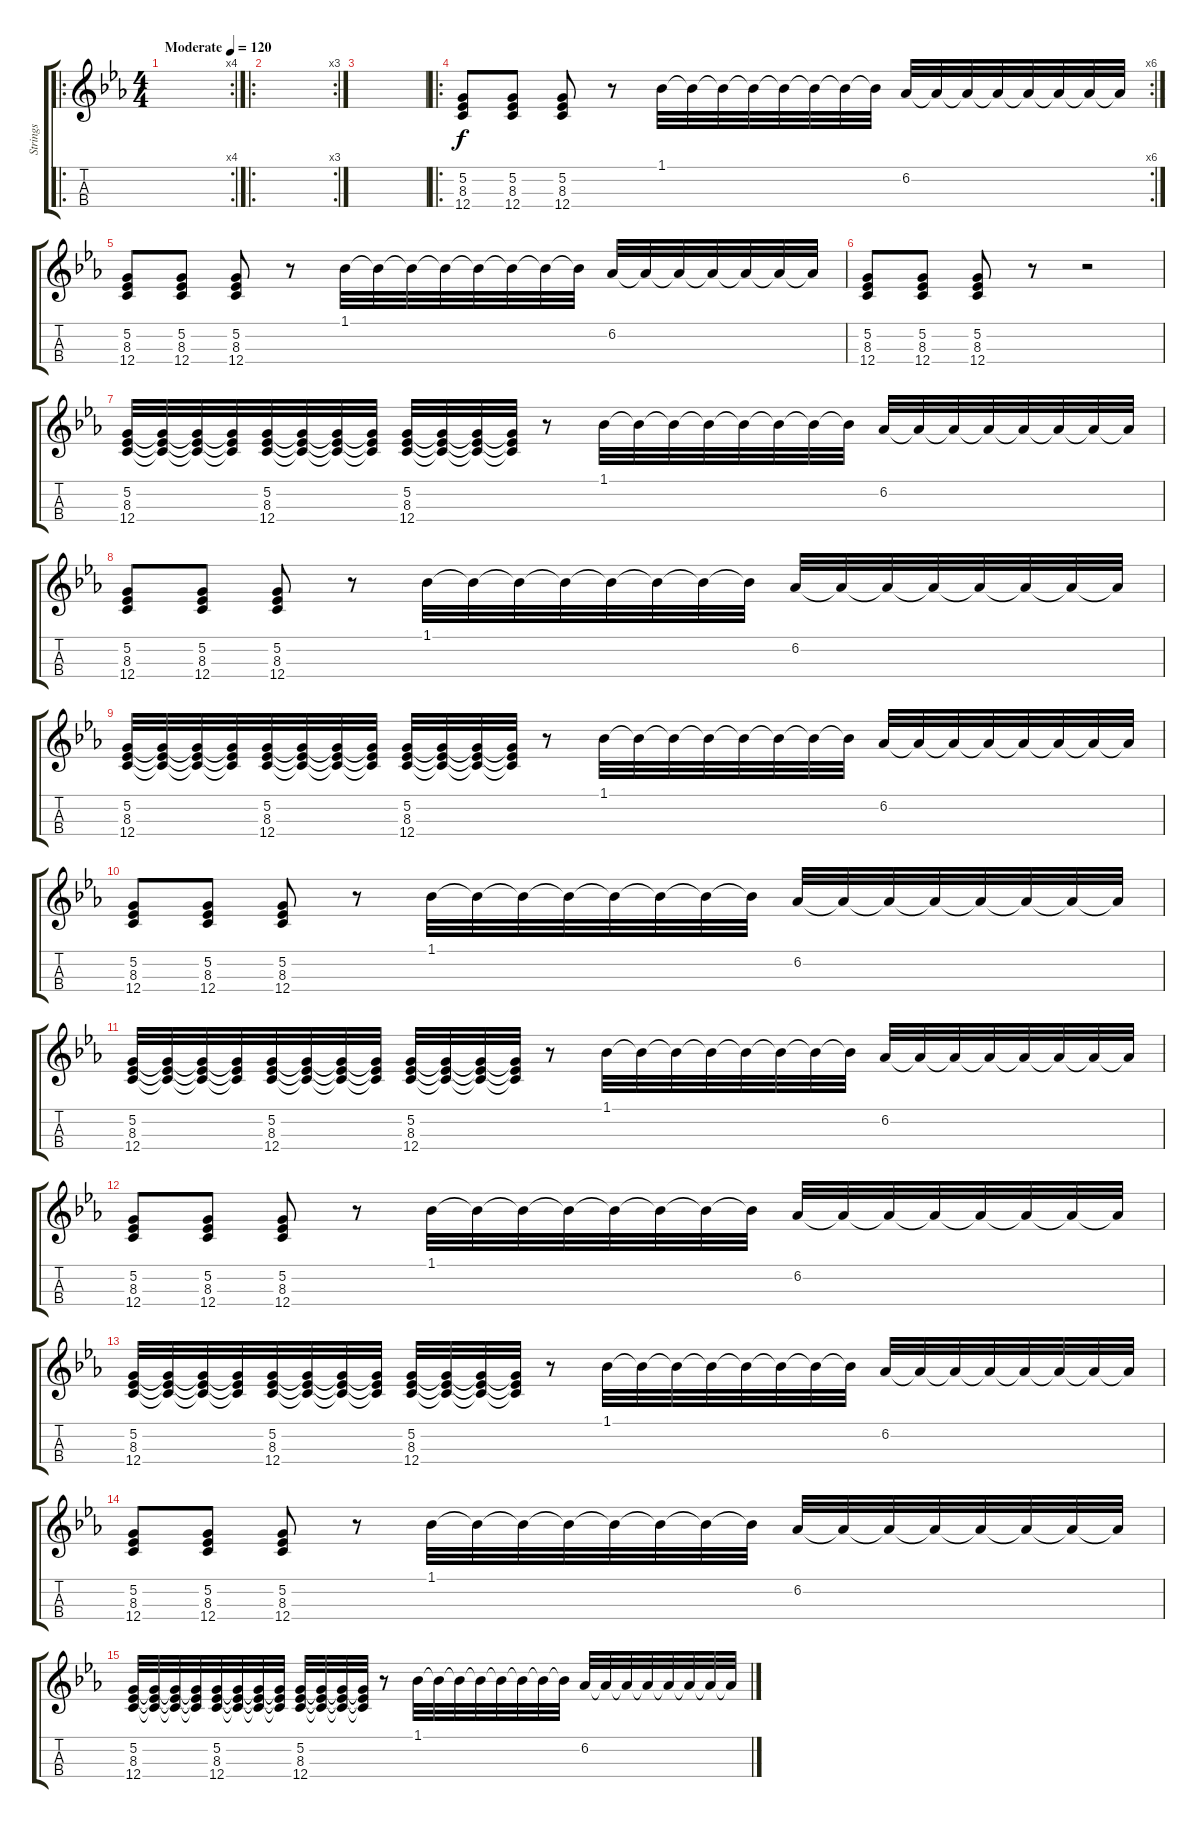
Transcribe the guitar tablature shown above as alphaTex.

\track ("Strings" "Strings") {instrument pad8sweep}
\staff {score tabs}
\tuning (A4 D4 G3 C3) {hide}
\ro
\rc 4
\ts (4 4)
\tempo (120 "Moderate")
\clef g2
\ks eb
|
\ro
\rc 3
|
|
\ro
\rc 6
(5.2 8.3 12.4).8 (5.2 8.3 12.4).8 (5.2 8.3 12.4).8 r.8 1.1.32{balance 16} 1.1{t}.32{balance 0} 1.1{t}.32{balance 16} 1.1{t}.32{balance 0} 1.1{t}.32{balance 16} 1.1{t}.32{balance 0} 1.1{t}.32{balance 16} 1.1{t}.32{balance 0} 6.2.32{balance 16} 6.2{t}.32{balance 0} 6.2{t}.32{balance 16} 6.2{t}.32{balance 0} 6.2{t}.32{balance 16} 6.2{t}.32{balance 0} 6.2{t}.32{balance 16} 6.2{t}.32{balance 0} |
(5.2 8.3 12.4).8 (5.2 8.3 12.4).8 (5.2 8.3 12.4).8 r.8 1.1.32{balance 16} 1.1{t}.32{balance 0} 1.1{t}.32{balance 16} 1.1{t}.32{balance 0} 1.1{t}.32{balance 16} 1.1{t}.32{balance 0} 1.1{t}.32{balance 16} 1.1{t}.32{balance 0} 6.2.32{balance 16} 6.2{t}.32{balance 0} 6.2{t}.32{balance 16} 6.2{t}.32{balance 0} 6.2{t}.32{balance 16} 6.2{t}.32{balance 0} 6.2{t}.32{balance 16} |
(5.2 8.3 12.4).8 (5.2 8.3 12.4).8 (5.2 8.3 12.4).8 r.8 r.2 |
(5.2 8.3 12.4).32{balance 16} (5.2{t} 8.3{t} 12.4{t}).32{balance 0} (5.2{t} 8.3{t} 12.4{t}).32{balance 16} (5.2{t} 8.3{t} 12.4{t}).32{balance 0} (5.2 8.3 12.4).32{balance 16} (5.2{t} 8.3{t} 12.4{t}).32{balance 0} (5.2{t} 8.3{t} 12.4{t}).32{balance 16} (5.2{t} 8.3{t} 12.4{t}).32{balance 0} (5.2 8.3 12.4).32{balance 16} (5.2{t} 8.3{t} 12.4{t}).32{balance 0} (5.2{t} 8.3{t} 12.4{t}).32{balance 16} (5.2{t} 8.3{t} 12.4{t}).32{balance 0} r.8 1.1.32{balance 16} 1.1{t}.32{balance 0} 1.1{t}.32{balance 16} 1.1{t}.32{balance 0} 1.1{t}.32{balance 16} 1.1{t}.32{balance 0} 1.1{t}.32{balance 16} 1.1{t}.32{balance 0} 6.2.32{balance 16} 6.2{t}.32{balance 0} 6.2{t}.32{balance 16} 6.2{t}.32{balance 0} 6.2{t}.32{balance 16} 6.2{t}.32{balance 0} 6.2{t}.32{balance 16} 6.2{t}.32{balance 0} |
(5.2 8.3 12.4).8 (5.2 8.3 12.4).8 (5.2 8.3 12.4).8 r.8 1.1.32{balance 16} 1.1{t}.32{balance 0} 1.1{t}.32{balance 16} 1.1{t}.32{balance 0} 1.1{t}.32{balance 16} 1.1{t}.32{balance 0} 1.1{t}.32{balance 16} 1.1{t}.32{balance 0} 6.2.32{balance 16} 6.2{t}.32{balance 0} 6.2{t}.32{balance 16} 6.2{t}.32{balance 0} 6.2{t}.32{balance 16} 6.2{t}.32{balance 0} 6.2{t}.32{balance 16} 6.2{t}.32{balance 0} |
(5.2 8.3 12.4).32{balance 16} (5.2{t} 8.3{t} 12.4{t}).32{balance 0} (5.2{t} 8.3{t} 12.4{t}).32{balance 16} (5.2{t} 8.3{t} 12.4{t}).32{balance 0} (5.2 8.3 12.4).32{balance 16} (5.2{t} 8.3{t} 12.4{t}).32{balance 0} (5.2{t} 8.3{t} 12.4{t}).32{balance 16} (5.2{t} 8.3{t} 12.4{t}).32{balance 0} (5.2 8.3 12.4).32{balance 16} (5.2{t} 8.3{t} 12.4{t}).32{balance 0} (5.2{t} 8.3{t} 12.4{t}).32{balance 16} (5.2{t} 8.3{t} 12.4{t}).32{balance 0} r.8 1.1.32{balance 16} 1.1{t}.32{balance 0} 1.1{t}.32{balance 16} 1.1{t}.32{balance 0} 1.1{t}.32{balance 16} 1.1{t}.32{balance 0} 1.1{t}.32{balance 16} 1.1{t}.32{balance 0} 6.2.32{balance 16} 6.2{t}.32{balance 0} 6.2{t}.32{balance 16} 6.2{t}.32{balance 0} 6.2{t}.32{balance 16} 6.2{t}.32{balance 0} 6.2{t}.32{balance 16} 6.2{t}.32{balance 0} |
(5.2 8.3 12.4).8 (5.2 8.3 12.4).8 (5.2 8.3 12.4).8 r.8 1.1.32{balance 16} 1.1{t}.32{balance 0} 1.1{t}.32{balance 16} 1.1{t}.32{balance 0} 1.1{t}.32{balance 16} 1.1{t}.32{balance 0} 1.1{t}.32{balance 16} 1.1{t}.32{balance 0} 6.2.32{balance 16} 6.2{t}.32{balance 0} 6.2{t}.32{balance 16} 6.2{t}.32{balance 0} 6.2{t}.32{balance 16} 6.2{t}.32{balance 0} 6.2{t}.32{balance 16} 6.2{t}.32{balance 0} |
(5.2 8.3 12.4).32{balance 16} (5.2{t} 8.3{t} 12.4{t}).32{balance 0} (5.2{t} 8.3{t} 12.4{t}).32{balance 16} (5.2{t} 8.3{t} 12.4{t}).32{balance 0} (5.2 8.3 12.4).32{balance 16} (5.2{t} 8.3{t} 12.4{t}).32{balance 0} (5.2{t} 8.3{t} 12.4{t}).32{balance 16} (5.2{t} 8.3{t} 12.4{t}).32{balance 0} (5.2 8.3 12.4).32{balance 16} (5.2{t} 8.3{t} 12.4{t}).32{balance 0} (5.2{t} 8.3{t} 12.4{t}).32{balance 16} (5.2{t} 8.3{t} 12.4{t}).32{balance 0} r.8 1.1.32{balance 16} 1.1{t}.32{balance 0} 1.1{t}.32{balance 16} 1.1{t}.32{balance 0} 1.1{t}.32{balance 16} 1.1{t}.32{balance 0} 1.1{t}.32{balance 16} 1.1{t}.32{balance 0} 6.2.32{balance 16} 6.2{t}.32{balance 0} 6.2{t}.32{balance 16} 6.2{t}.32{balance 0} 6.2{t}.32{balance 16} 6.2{t}.32{balance 0} 6.2{t}.32{balance 16} 6.2{t}.32{balance 0} |
(5.2 8.3 12.4).8 (5.2 8.3 12.4).8 (5.2 8.3 12.4).8 r.8 1.1.32{balance 16} 1.1{t}.32{balance 0} 1.1{t}.32{balance 16} 1.1{t}.32{balance 0} 1.1{t}.32{balance 16} 1.1{t}.32{balance 0} 1.1{t}.32{balance 16} 1.1{t}.32{balance 0} 6.2.32{balance 16} 6.2{t}.32{balance 0} 6.2{t}.32{balance 16} 6.2{t}.32{balance 0} 6.2{t}.32{balance 16} 6.2{t}.32{balance 0} 6.2{t}.32{balance 16} 6.2{t}.32{balance 0} |
(5.2 8.3 12.4).32{balance 16} (5.2{t} 8.3{t} 12.4{t}).32{balance 0} (5.2{t} 8.3{t} 12.4{t}).32{balance 16} (5.2{t} 8.3{t} 12.4{t}).32{balance 0} (5.2 8.3 12.4).32{balance 16} (5.2{t} 8.3{t} 12.4{t}).32{balance 0} (5.2{t} 8.3{t} 12.4{t}).32{balance 16} (5.2{t} 8.3{t} 12.4{t}).32{balance 0} (5.2 8.3 12.4).32{balance 16} (5.2{t} 8.3{t} 12.4{t}).32{balance 0} (5.2{t} 8.3{t} 12.4{t}).32{balance 16} (5.2{t} 8.3{t} 12.4{t}).32{balance 0} r.8 1.1.32{balance 16} 1.1{t}.32{balance 0} 1.1{t}.32{balance 16} 1.1{t}.32{balance 0} 1.1{t}.32{balance 16} 1.1{t}.32{balance 0} 1.1{t}.32{balance 16} 1.1{t}.32{balance 0} 6.2.32{balance 16} 6.2{t}.32{balance 0} 6.2{t}.32{balance 16} 6.2{t}.32{balance 0} 6.2{t}.32{balance 16} 6.2{t}.32{balance 0} 6.2{t}.32{balance 16} 6.2{t}.32{balance 0} |
(5.2 8.3 12.4).8 (5.2 8.3 12.4).8 (5.2 8.3 12.4).8 r.8 1.1.32{balance 16} 1.1{t}.32{balance 0} 1.1{t}.32{balance 16} 1.1{t}.32{balance 0} 1.1{t}.32{balance 16} 1.1{t}.32{balance 0} 1.1{t}.32{balance 16} 1.1{t}.32{balance 0} 6.2.32{balance 16} 6.2{t}.32{balance 0} 6.2{t}.32{balance 16} 6.2{t}.32{balance 0} 6.2{t}.32{balance 16} 6.2{t}.32{balance 0} 6.2{t}.32{balance 16} 6.2{t}.32{balance 0} |
(5.2 8.3 12.4).32{balance 16} (5.2{t} 8.3{t} 12.4{t}).32{balance 0} (5.2{t} 8.3{t} 12.4{t}).32{balance 16} (5.2{t} 8.3{t} 12.4{t}).32{balance 0} (5.2 8.3 12.4).32{balance 16} (5.2{t} 8.3{t} 12.4{t}).32{balance 0} (5.2{t} 8.3{t} 12.4{t}).32{balance 16} (5.2{t} 8.3{t} 12.4{t}).32{balance 0} (5.2 8.3 12.4).32{balance 16} (5.2{t} 8.3{t} 12.4{t}).32{balance 0} (5.2{t} 8.3{t} 12.4{t}).32{balance 16} (5.2{t} 8.3{t} 12.4{t}).32{balance 0} r.8 1.1.32{balance 16} 1.1{t}.32{balance 0} 1.1{t}.32{balance 16} 1.1{t}.32{balance 0} 1.1{t}.32{balance 16} 1.1{t}.32{balance 0} 1.1{t}.32{balance 16} 1.1{t}.32{balance 0} 6.2.32{balance 16} 6.2{t}.32{balance 0} 6.2{t}.32{balance 16} 6.2{t}.32{balance 0} 6.2{t}.32{balance 16} 6.2{t}.32{balance 0} 6.2{t}.32{balance 16} 6.2{t}.32{balance 0}
